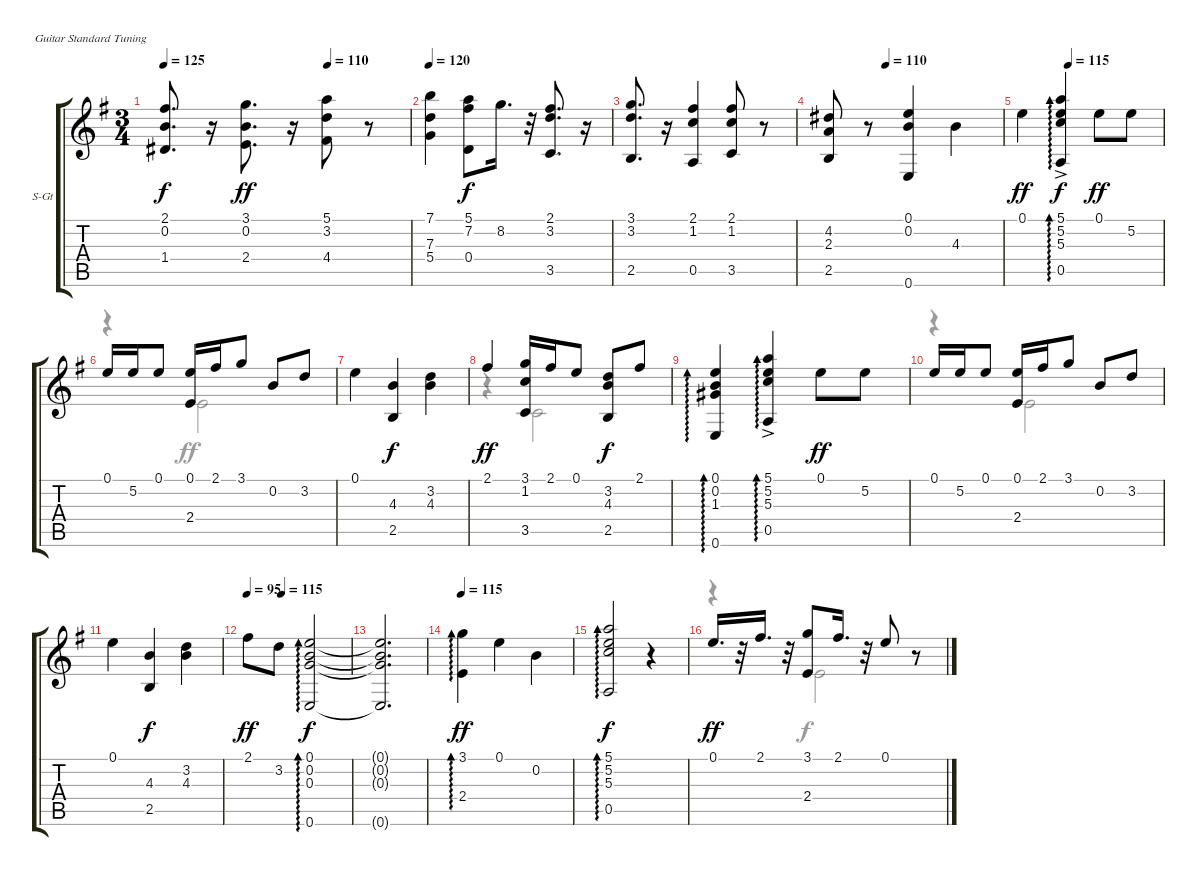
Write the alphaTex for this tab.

\defaultSystemsLayout 4
\bracketExtendMode groupsimilarinstruments
\firstSystemTrackNameOrientation horizontal
\otherSystemsTrackNameOrientation horizontal
\track ("Steel Guitar" "S-Gt") {instrument acousticguitarsteel}
\staff {score tabs}
\tuning (E4 B3 G3 D3 A2 E2)
\voice
\ts (3 4)
\tempo 125
\tempo (110 0.666667)
\clef g2
\ks eminor
(1.4 2.1 0.2).8{d dy f} r.16 (2.4 3.1 0.2).8{d dy ff} r.16 (5.1 4.4 3.2).8 r.8 |
\tempo 120
(7.1 5.4 7.3).4 (0.4 5.1 7.2).8{dy f} 8.2.16{d} r.32 (3.5 2.1 3.2).8{d} r.16 |
(2.5 3.2 3.1).8{d} r.16 (0.5 1.2 2.1).4 (1.2 2.1 3.5).8 r.8 |
\tempo (110 0.333333)
(2.3 4.2 2.5).8 r.8 (0.6 0.2 0.1).4 4.3.4 |
\tempo (115 0.333333)
0.1.4{dy ff} (0.5 5.3{ac} 5.2 5.1).4{ad 0 dy f} 0.1.8{dy ff} 5.2.8 |
0.1.16 5.2.16 0.1.8 (0.1 2.4).16 2.1.16 3.1.8 0.2.8 3.2.8 |
0.1.4 (2.5 4.3).4{dy f} (3.2 4.3).4 |
2.1.4{dy ff} (3.5 3.1 1.2).16 2.1.16 0.1.8 (2.5 3.2 4.3).8{dy f} 2.1.8 |
(0.6 0.2 0.1 1.3).4{ad 0} (0.5 5.3{ac} 5.2 5.1).4{ad 0} 0.1.8{dy ff} 5.2.8 |
0.1.16 5.2.16 0.1.8 (0.1 2.4).16 2.1.16 3.1.8 0.2.8 3.2.8 |
0.1.4 (2.5 4.3).4{dy f} (3.2 4.3).4 |
\tempo 95
\tempo (115 0.333333)
2.1.8{dy ff} 3.2.8 (0.6 0.3 0.2 0.1).2{ad 0 dy f} |
(0.6{t} 0.3{t} 0.2{t} 0.1{t}).2{d} |
\tempo 115
(2.4 3.1).4{ad 0 dy ff} 0.1.4 0.2.4 |
(0.5 5.3 5.2 5.1).2{ad 0 dy f} r.4 |
0.1.16{d dy ff} r.32 2.1.16{d} r.32 (3.1 2.4).8 2.1.16{d} r.32 0.1.8 r.8
\voice
\clef g2
\ottava regular
\simile none
\ks eminor
|
|
|
|
|
r.4 2.4.2 |
|
r.4 3.5.2 |
|
r.4 2.4.2{dy ff} |
|
|
|
|
|
r.4 2.4.2{dy f}
